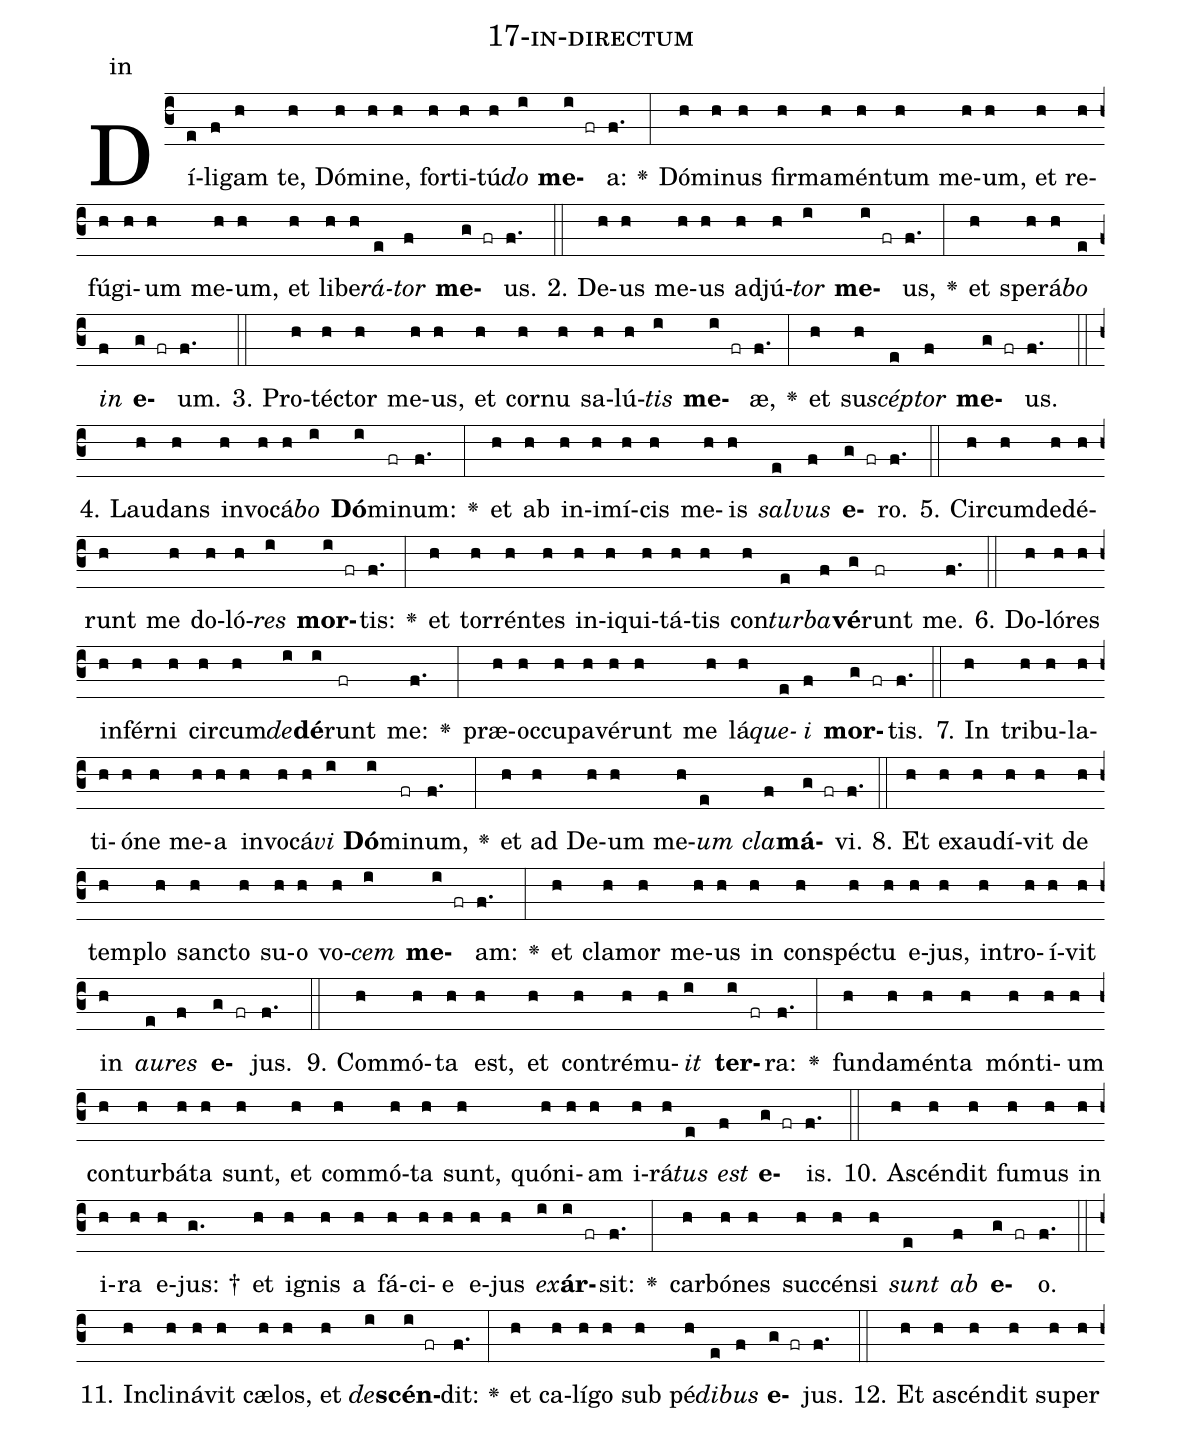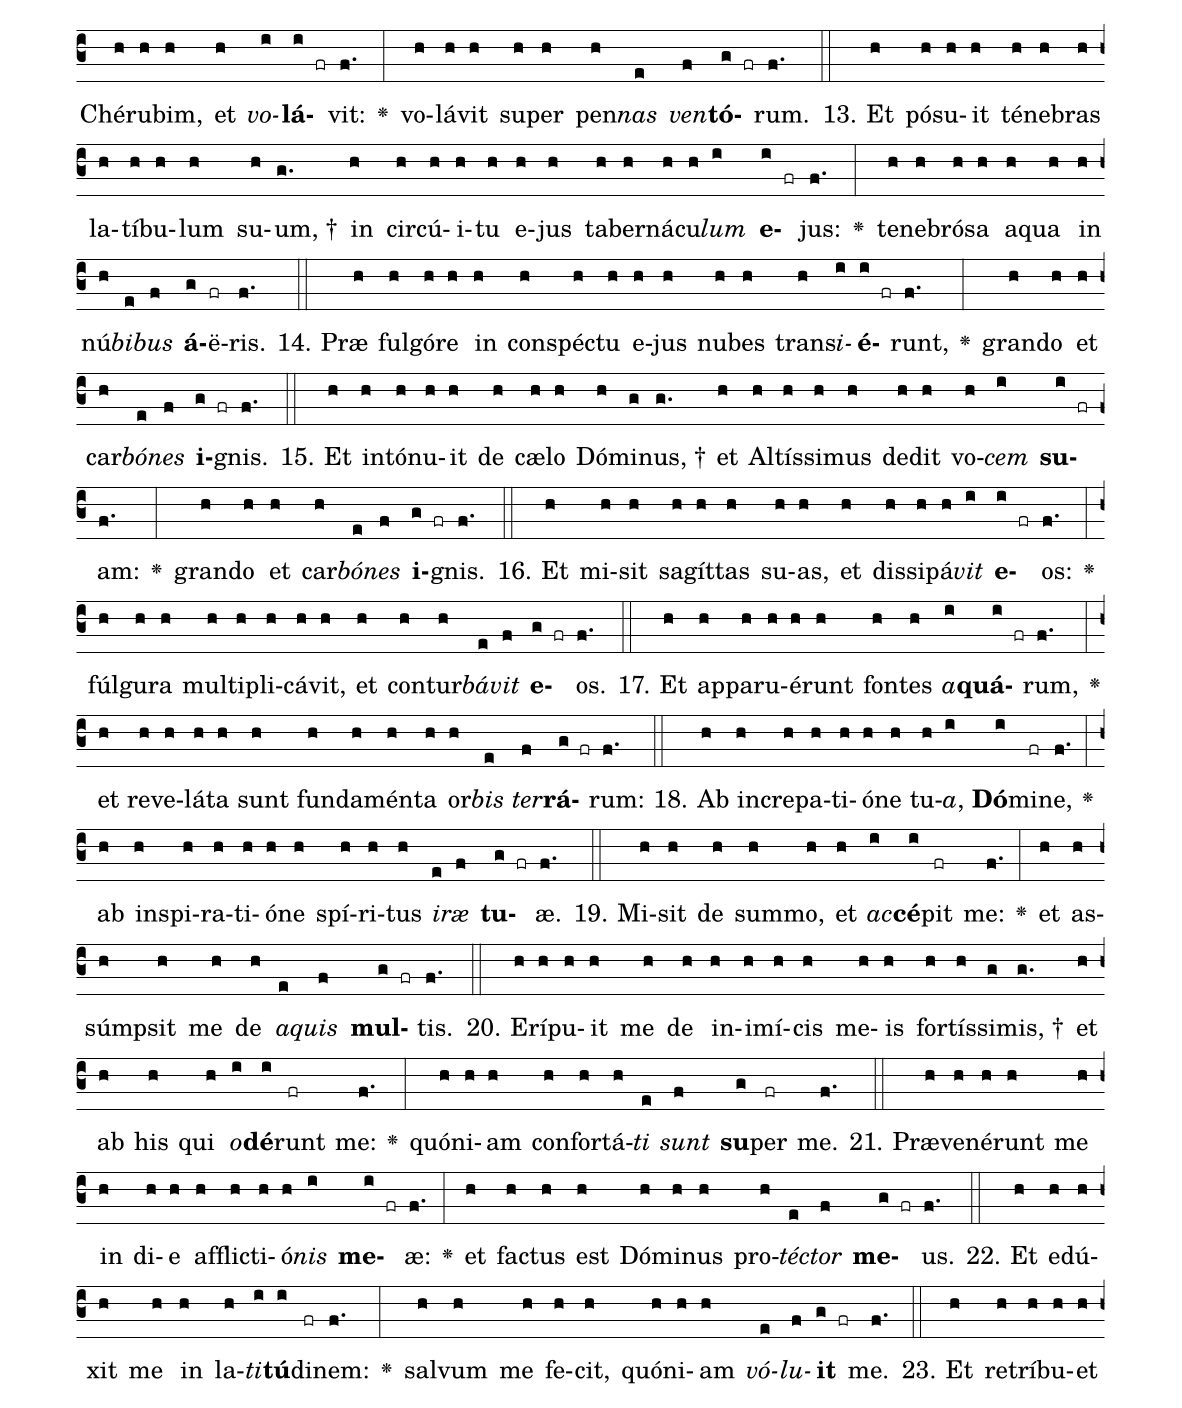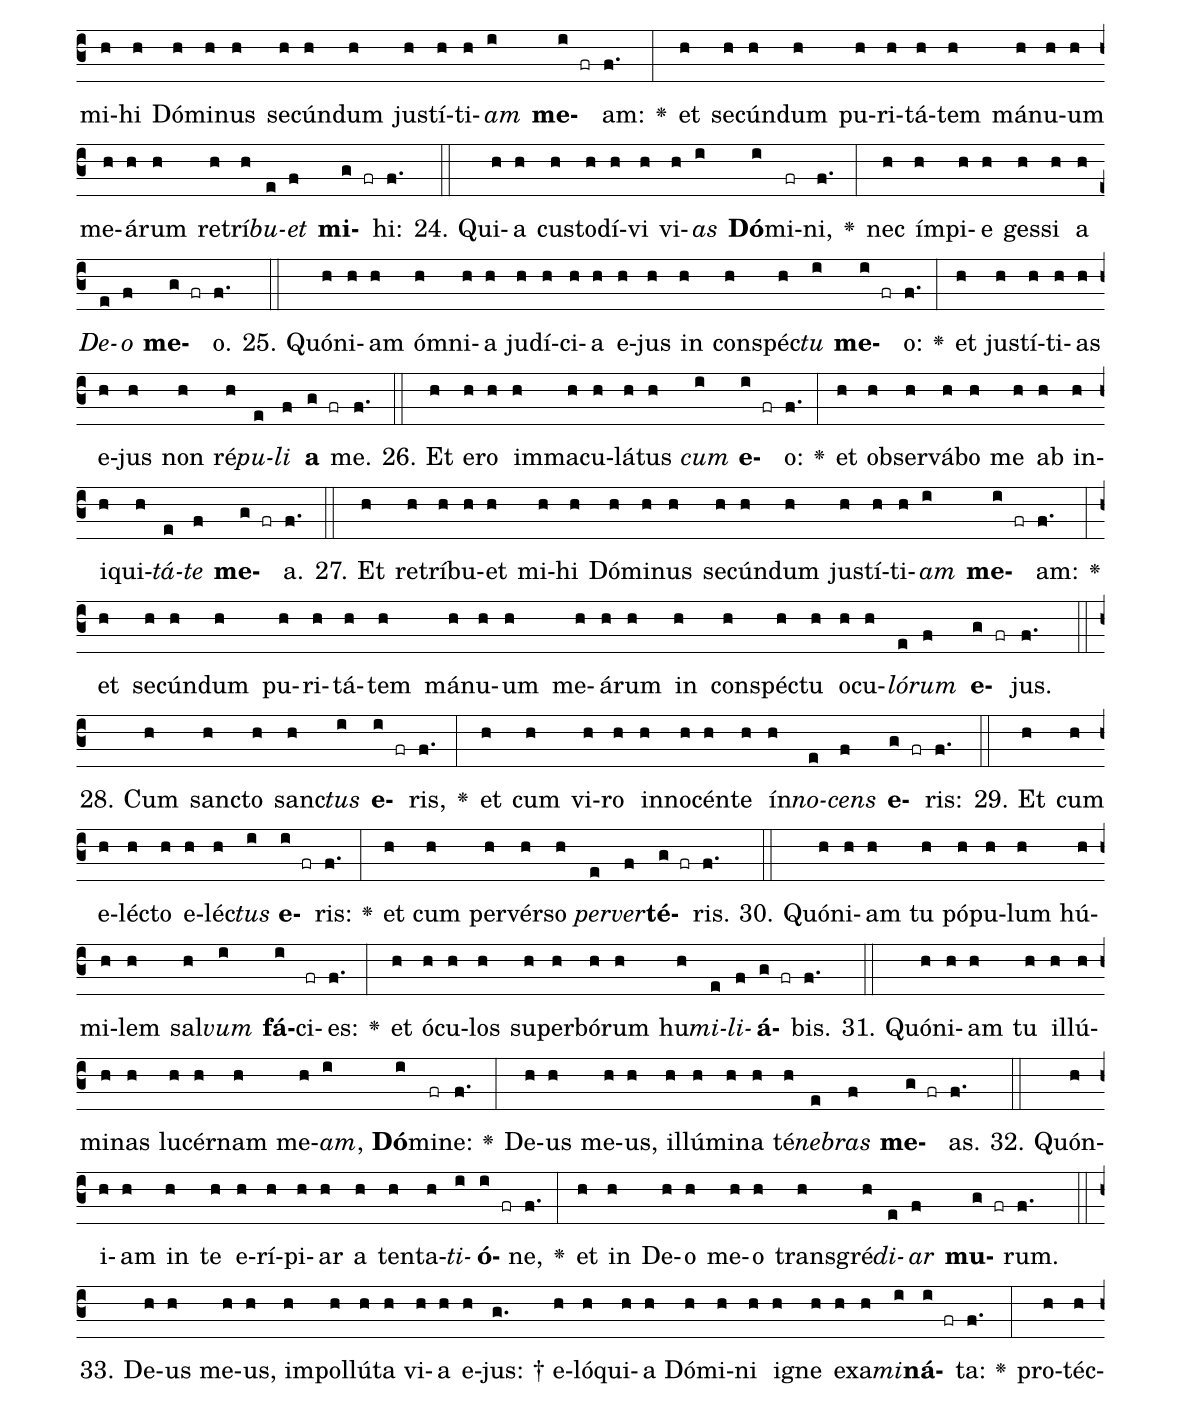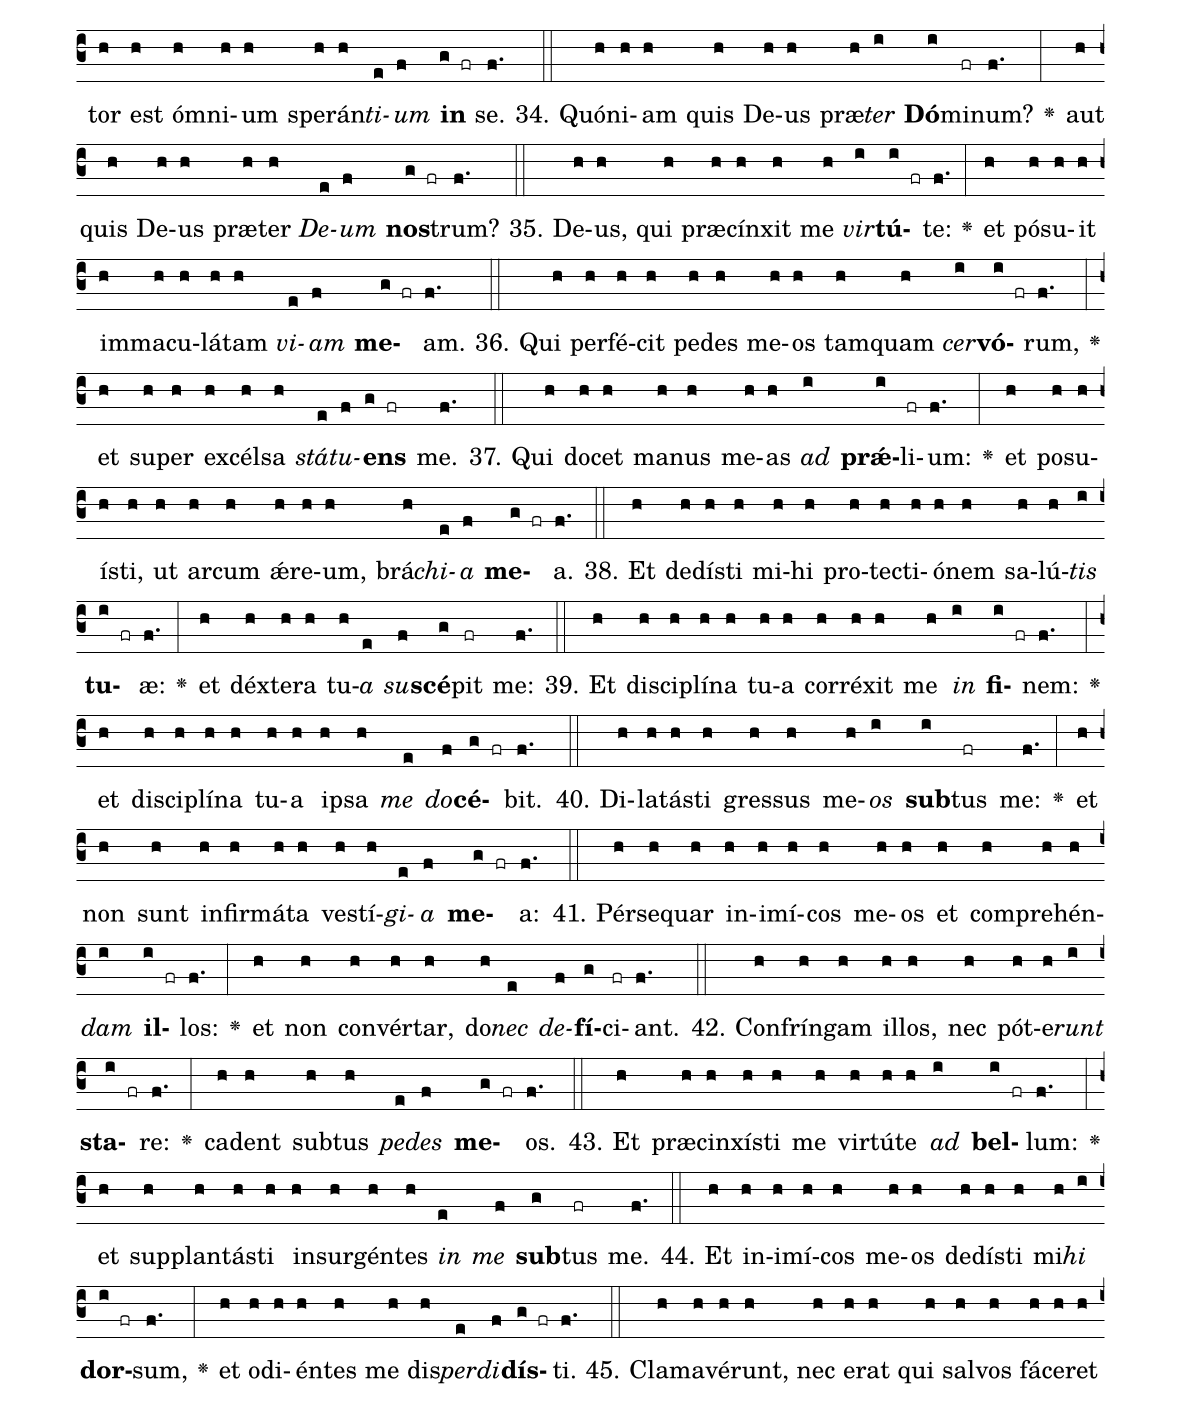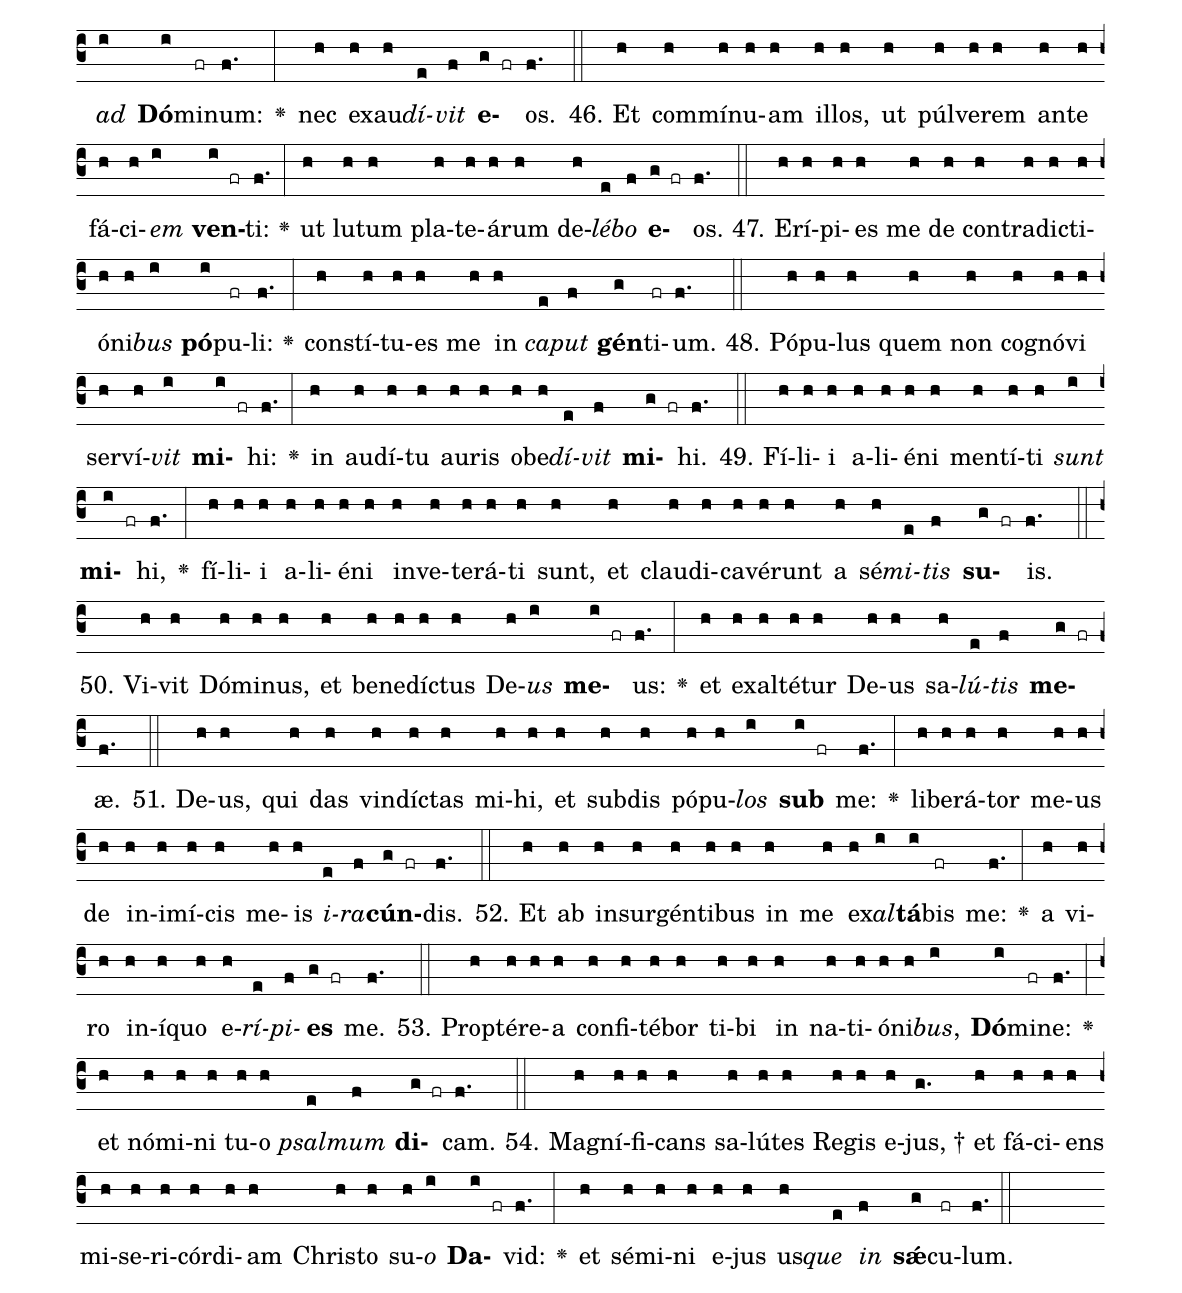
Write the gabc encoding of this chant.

name: 17-in-directum;
annotation: in;
%%
(c3)Dí(e)li(f)gam(h) te,(h) Dó(h)mi(h)ne,(h) for(h)ti(h)tú(h)<i>do</i>(i) <b>me</b>(i fr)a:(f.) <v>\greheightstar</v>(:) Dó(h)mi(h)nus(h) fir(h)ma(h)mén(h)tum(h) me(h)um,(h) et(h) re(h)fú(h)gi(h)um(h) me(h)um,(h) et(h) li(h)be(h)<i>rá</i>(e)<i>tor</i>(f) <b>me</b>(g fr)us.(f.) (::)
2. De(h)us(h) me(h)us(h) ad(h)jú(h)<i>tor</i>(i) <b>me</b>(i fr)us,(f.) <v>\greheightstar</v>(:) et(h) spe(h)rá(h)<i>bo</i>(e) <i>in</i>(f) <b>e</b>(g fr)um.(f.) (::)
3. Pro(h)téc(h)tor(h) me(h)us,(h) et(h) cor(h)nu(h) sa(h)lú(h)<i>tis</i>(i) <b>me</b>(i fr)æ,(f.) <v>\greheightstar</v>(:) et(h) su(h)<i>scép</i>(e)<i>tor</i>(f) <b>me</b>(g fr)us.(f.) (::)
4. Lau(h)dans(h) in(h)vo(h)cá(h)<i>bo</i>(i) <b>Dó</b>(i)mi(fr)num:(f.) <v>\greheightstar</v>(:) et(h) ab(h) in(h)i(h)mí(h)cis(h) me(h)is(h) <i>sal</i>(e)<i>vus</i>(f) <b>e</b>(g fr)ro.(f.) (::)
5. Cir(h)cum(h)de(h)dé(h)runt(h) me(h) do(h)ló(h)<i>res</i>(i) <b>mor</b>(i fr)tis:(f.) <v>\greheightstar</v>(:) et(h) tor(h)rén(h)tes(h) in(h)i(h)qui(h)tá(h)tis(h) con(h)<i>tur</i>(e)<i>ba</i>(f)<b>vé</b>(g)runt(fr) me.(f.) (::)
6. Do(h)ló(h)res(h) in(h)fér(h)ni(h) cir(h)cum(h)<i>de</i>(i)<b>dé</b>(i)runt(fr) me:(f.) <v>\greheightstar</v>(:) præ(h)oc(h)cu(h)pa(h)vé(h)runt(h) me(h) lá(h)<i>que</i>(e)<i>i</i>(f) <b>mor</b>(g fr)tis.(f.) (::)
7. In(h) tri(h)bu(h)la(h)ti(h)ó(h)ne(h) me(h)a(h) in(h)vo(h)cá(h)<i>vi</i>(i) <b>Dó</b>(i)mi(fr)num,(f.) <v>\greheightstar</v>(:) et(h) ad(h) De(h)um(h) me(h)<i>um</i>(e) <i>cla</i>(f)<b>má</b>(g fr)vi.(f.) (::)
8. Et(h) ex(h)au(h)dí(h)vit(h) de(h) tem(h)plo(h) sanc(h)to(h) su(h)o(h) vo(h)<i>cem</i>(i) <b>me</b>(i fr)am:(f.) <v>\greheightstar</v>(:) et(h) cla(h)mor(h) me(h)us(h) in(h) con(h)spéc(h)tu(h) e(h)jus,(h) in(h)tro(h)í(h)vit(h) in(h) <i>au</i>(e)<i>res</i>(f) <b>e</b>(g fr)jus.(f.) (::)
9. Com(h)mó(h)ta(h) est,(h) et(h) con(h)tré(h)mu(h)<i>it</i>(i) <b>ter</b>(i fr)ra:(f.) <v>\greheightstar</v>(:) fun(h)da(h)mén(h)ta(h) món(h)ti(h)um(h) con(h)tur(h)bá(h)ta(h) sunt,(h) et(h) com(h)mó(h)ta(h) sunt,(h) quón(h)i(h)am(h) i(h)rá(h)<i>tus</i>(e) <i>est</i>(f) <b>e</b>(g fr)is.(f.) (::)
10. A(h)scén(h)dit(h) fu(h)mus(h) in(h) i(h)ra(h) e(h)jus: †(g.) et(h) i(h)gnis(h) a(h) fá(h)ci(h)e(h) e(h)jus(h) <i>ex</i>(i)<b>ár</b>(i fr)sit:(f.) <v>\greheightstar</v>(:) car(h)bó(h)nes(h) suc(h)cén(h)si(h) <i>sunt</i>(e) <i>ab</i>(f) <b>e</b>(g fr)o.(f.) (::)
11. In(h)cli(h)ná(h)vit(h) cæ(h)los,(h) et(h) <i>de</i>(i)<b>scén</b>(i fr)dit:(f.) <v>\greheightstar</v>(:) et(h) ca(h)lí(h)go(h) sub(h) pé(h)<i>di</i>(e)<i>bus</i>(f) <b>e</b>(g fr)jus.(f.) (::)
12. Et(h) a(h)scén(h)dit(h) su(h)per(h) Ché(h)ru(h)bim,(h) et(h) <i>vo</i>(i)<b>lá</b>(i fr)vit:(f.) <v>\greheightstar</v>(:) vo(h)lá(h)vit(h) su(h)per(h) pen(h)<i>nas</i>(e) <i>ven</i>(f)<b>tó</b>(g fr)rum.(f.) (::)
13. Et(h) pó(h)su(h)it(h) té(h)ne(h)bras(h) la(h)tí(h)bu(h)lum(h) su(h)um, †(g.) in(h) cir(h)cú(h)i(h)tu(h) e(h)jus(h) ta(h)ber(h)ná(h)cu(h)<i>lum</i>(i) <b>e</b>(i fr)jus:(f.) <v>\greheightstar</v>(:) te(h)ne(h)bró(h)sa(h) a(h)qua(h) in(h) nú(h)<i>bi</i>(e)<i>bus</i>(f) <b>á</b>(g)ë(fr)ris.(f.) (::)
14. Præ(h) ful(h)gó(h)re(h) in(h) con(h)spéc(h)tu(h) e(h)jus(h) nu(h)bes(h) trans(h)<i>i</i>(i)<b>é</b>(i fr)runt,(f.) <v>\greheightstar</v>(:) gran(h)do(h) et(h) car(h)<i>bó</i>(e)<i>nes</i>(f) <b>i</b>(g fr)gnis.(f.) (::)
15. Et(h) in(h)tó(h)nu(h)it(h) de(h) cæ(h)lo(h) Dó(h)mi(g)nus, †(g.) et(h) Al(h)tís(h)si(h)mus(h) de(h)dit(h) vo(h)<i>cem</i>(i) <b>su</b>(i fr)am:(f.) <v>\greheightstar</v>(:) gran(h)do(h) et(h) car(h)<i>bó</i>(e)<i>nes</i>(f) <b>i</b>(g fr)gnis.(f.) (::)
16. Et(h) mi(h)sit(h) sa(h)gít(h)tas(h) su(h)as,(h) et(h) dis(h)si(h)pá(h)<i>vit</i>(i) <b>e</b>(i fr)os:(f.) <v>\greheightstar</v>(:) fúl(h)gu(h)ra(h) mul(h)ti(h)pli(h)cá(h)vit,(h) et(h) con(h)tur(h)<i>bá</i>(e)<i>vit</i>(f) <b>e</b>(g fr)os.(f.) (::)
17. Et(h) ap(h)pa(h)ru(h)é(h)runt(h) fon(h)tes(h) <i>a</i>(i)<b>quá</b>(i fr)rum,(f.) <v>\greheightstar</v>(:) et(h) re(h)ve(h)lá(h)ta(h) sunt(h) fun(h)da(h)mén(h)ta(h) or(h)<i>bis</i>(e) <i>ter</i>(f)<b>rá</b>(g fr)rum:(f.) (::)
18. Ab(h) in(h)cre(h)pa(h)ti(h)ó(h)ne(h) tu(h)<i>a</i>,(i) <b>Dó</b>(i)mi(fr)ne,(f.) <v>\greheightstar</v>(:) ab(h) in(h)spi(h)ra(h)ti(h)ó(h)ne(h) spí(h)ri(h)tus(h) <i>i</i>(e)<i>ræ</i>(f) <b>tu</b>(g fr)æ.(f.) (::)
19. Mi(h)sit(h) de(h) sum(h)mo,(h) et(h) <i>ac</i>(i)<b>cé</b>(i)pit(fr) me:(f.) <v>\greheightstar</v>(:) et(h) as(h)súmp(h)sit(h) me(h) de(h) <i>a</i>(e)<i>quis</i>(f) <b>mul</b>(g fr)tis.(f.) (::)
20. E(h)rí(h)pu(h)it(h) me(h) de(h) in(h)i(h)mí(h)cis(h) me(h)is(h) for(h)tís(h)si(g)mis, †(g.) et(h) ab(h) his(h) qui(h) <i>o</i>(i)<b>dé</b>(i)runt(fr) me:(f.) <v>\greheightstar</v>(:) quón(h)i(h)am(h) con(h)for(h)tá(h)<i>ti</i>(e) <i>sunt</i>(f) <b>su</b>(g)per(fr) me.(f.) (::)
21. Præ(h)ve(h)né(h)runt(h) me(h) in(h) di(h)e(h) af(h)flic(h)ti(h)ó(h)<i>nis</i>(i) <b>me</b>(i fr)æ:(f.) <v>\greheightstar</v>(:) et(h) fac(h)tus(h) est(h) Dó(h)mi(h)nus(h) pro(h)<i>téc</i>(e)<i>tor</i>(f) <b>me</b>(g fr)us.(f.) (::)
22. Et(h) e(h)dú(h)xit(h) me(h) in(h) la(h)<i>ti</i>(i)<b>tú</b>(i)di(fr)nem:(f.) <v>\greheightstar</v>(:) sal(h)vum(h) me(h) fe(h)cit,(h) quón(h)i(h)am(h) <i>vó</i>(e)<i>lu</i>(f)<b>it</b>(g fr) me.(f.) (::)
23. Et(h) re(h)trí(h)bu(h)et(h) mi(h)hi(h) Dó(h)mi(h)nus(h) se(h)cún(h)dum(h) jus(h)tí(h)ti(h)<i>am</i>(i) <b>me</b>(i fr)am:(f.) <v>\greheightstar</v>(:) et(h) se(h)cún(h)dum(h) pu(h)ri(h)tá(h)tem(h) má(h)nu(h)um(h) me(h)á(h)rum(h) re(h)trí(h)<i>bu</i>(e)<i>et</i>(f) <b>mi</b>(g fr)hi:(f.) (::)
24. Qui(h)a(h) cus(h)to(h)dí(h)vi(h) vi(h)<i>as</i>(i) <b>Dó</b>(i)mi(fr)ni,(f.) <v>\greheightstar</v>(:) nec(h) ím(h)pi(h)e(h) ges(h)si(h) a(h) <i>De</i>(e)<i>o</i>(f) <b>me</b>(g fr)o.(f.) (::)
25. Quón(h)i(h)am(h) óm(h)ni(h)a(h) ju(h)dí(h)ci(h)a(h) e(h)jus(h) in(h) con(h)spéc(h)<i>tu</i>(i) <b>me</b>(i fr)o:(f.) <v>\greheightstar</v>(:) et(h) jus(h)tí(h)ti(h)as(h) e(h)jus(h) non(h) ré(h)<i>pu</i>(e)<i>li</i>(f) <b>a</b>(g fr) me.(f.) (::)
26. Et(h) e(h)ro(h) im(h)ma(h)cu(h)lá(h)tus(h) <i>cum</i>(i) <b>e</b>(i fr)o:(f.) <v>\greheightstar</v>(:) et(h) ob(h)ser(h)vá(h)bo(h) me(h) ab(h) in(h)i(h)qui(h)<i>tá</i>(e)<i>te</i>(f) <b>me</b>(g fr)a.(f.) (::)
27. Et(h) re(h)trí(h)bu(h)et(h) mi(h)hi(h) Dó(h)mi(h)nus(h) se(h)cún(h)dum(h) jus(h)tí(h)ti(h)<i>am</i>(i) <b>me</b>(i fr)am:(f.) <v>\greheightstar</v>(:) et(h) se(h)cún(h)dum(h) pu(h)ri(h)tá(h)tem(h) má(h)nu(h)um(h) me(h)á(h)rum(h) in(h) con(h)spéc(h)tu(h) o(h)cu(h)<i>ló</i>(e)<i>rum</i>(f) <b>e</b>(g fr)jus.(f.) (::)
28. Cum(h) sanc(h)to(h) sanc(h)<i>tus</i>(i) <b>e</b>(i fr)ris,(f.) <v>\greheightstar</v>(:) et(h) cum(h) vi(h)ro(h) in(h)no(h)cén(h)te(h) ín(h)<i>no</i>(e)<i>cens</i>(f) <b>e</b>(g fr)ris:(f.) (::)
29. Et(h) cum(h) e(h)léc(h)to(h) e(h)léc(h)<i>tus</i>(i) <b>e</b>(i fr)ris:(f.) <v>\greheightstar</v>(:) et(h) cum(h) per(h)vér(h)so(h) <i>per</i>(e)<i>ver</i>(f)<b>té</b>(g fr)ris.(f.) (::)
30. Quón(h)i(h)am(h) tu(h) pó(h)pu(h)lum(h) hú(h)mi(h)lem(h) sal(h)<i>vum</i>(i) <b>fá</b>(i)ci(fr)es:(f.) <v>\greheightstar</v>(:) et(h) ó(h)cu(h)los(h) su(h)per(h)bó(h)rum(h) hu(h)<i>mi</i>(e)<i>li</i>(f)<b>á</b>(g fr)bis.(f.) (::)
31. Quón(h)i(h)am(h) tu(h) il(h)lú(h)mi(h)nas(h) lu(h)cér(h)nam(h) me(h)<i>am</i>,(i) <b>Dó</b>(i)mi(fr)ne:(f.) <v>\greheightstar</v>(:) De(h)us(h) me(h)us,(h) il(h)lú(h)mi(h)na(h) té(h)<i>ne</i>(e)<i>bras</i>(f) <b>me</b>(g fr)as.(f.) (::)
32. Quón(h)i(h)am(h) in(h) te(h) e(h)rí(h)pi(h)ar(h) a(h) ten(h)ta(h)<i>ti</i>(i)<b>ó</b>(i fr)ne,(f.) <v>\greheightstar</v>(:) et(h) in(h) De(h)o(h) me(h)o(h) trans(h)gré(h)<i>di</i>(e)<i>ar</i>(f) <b>mu</b>(g fr)rum.(f.) (::)
33. De(h)us(h) me(h)us,(h) im(h)pol(h)lú(h)ta(h) vi(h)a(h) e(h)jus: †(g.) e(h)ló(h)qui(h)a(h) Dó(h)mi(h)ni(h) i(h)gne(h) ex(h)a(h)<i>mi</i>(i)<b>ná</b>(i fr)ta:(f.) <v>\greheightstar</v>(:) pro(h)téc(h)tor(h) est(h) óm(h)ni(h)um(h) spe(h)rán(h)<i>ti</i>(e)<i>um</i>(f) <b>in</b>(g fr) se.(f.) (::)
34. Quón(h)i(h)am(h) quis(h) De(h)us(h) præ(h)<i>ter</i>(i) <b>Dó</b>(i)mi(fr)num?(f.) <v>\greheightstar</v>(:) aut(h) quis(h) De(h)us(h) præ(h)ter(h) <i>De</i>(e)<i>um</i>(f) <b>nos</b>(g fr)trum?(f.) (::)
35. De(h)us,(h) qui(h) præ(h)cín(h)xit(h) me(h) <i>vir</i>(i)<b>tú</b>(i fr)te:(f.) <v>\greheightstar</v>(:) et(h) pó(h)su(h)it(h) im(h)ma(h)cu(h)lá(h)tam(h) <i>vi</i>(e)<i>am</i>(f) <b>me</b>(g fr)am.(f.) (::)
36. Qui(h) per(h)fé(h)cit(h) pe(h)des(h) me(h)os(h) tam(h)quam(h) <i>cer</i>(i)<b>vó</b>(i fr)rum,(f.) <v>\greheightstar</v>(:) et(h) su(h)per(h) ex(h)cél(h)sa(h) <i>stá</i>(e)<i>tu</i>(f)<b>ens</b>(g fr) me.(f.) (::)
37. Qui(h) do(h)cet(h) ma(h)nus(h) me(h)as(h) <i>ad</i>(i) <b>prǽ</b>(i)li(fr)um:(f.) <v>\greheightstar</v>(:) et(h) po(h)su(h)ís(h)ti,(h) ut(h) ar(h)cum(h) ǽ(h)re(h)um,(h) brá(h)<i>chi</i>(e)<i>a</i>(f) <b>me</b>(g fr)a.(f.) (::)
38. Et(h) de(h)dís(h)ti(h) mi(h)hi(h) pro(h)tec(h)ti(h)ó(h)nem(h) sa(h)lú(h)<i>tis</i>(i) <b>tu</b>(i fr)æ:(f.) <v>\greheightstar</v>(:) et(h) déx(h)te(h)ra(h) tu(h)<i>a</i>(e) <i>su</i>(f)<b>scé</b>(g)pit(fr) me:(f.) (::)
39. Et(h) di(h)sci(h)plí(h)na(h) tu(h)a(h) cor(h)ré(h)xit(h) me(h) <i>in</i>(i) <b>fi</b>(i fr)nem:(f.) <v>\greheightstar</v>(:) et(h) di(h)sci(h)plí(h)na(h) tu(h)a(h) ip(h)sa(h) <i>me</i>(e) <i>do</i>(f)<b>cé</b>(g fr)bit.(f.) (::)
40. Di(h)la(h)tás(h)ti(h) gres(h)sus(h) me(h)<i>os</i>(i) <b>sub</b>(i)tus(fr) me:(f.) <v>\greheightstar</v>(:) et(h) non(h) sunt(h) in(h)fir(h)má(h)ta(h) ves(h)tí(h)<i>gi</i>(e)<i>a</i>(f) <b>me</b>(g fr)a:(f.) (::)
41. Pér(h)se(h)quar(h) in(h)i(h)mí(h)cos(h) me(h)os(h) et(h) com(h)pre(h)hén(h)<i>dam</i>(i) <b>il</b>(i fr)los:(f.) <v>\greheightstar</v>(:) et(h) non(h) con(h)vér(h)tar,(h) do(h)<i>nec</i>(e) <i>de</i>(f)<b>fí</b>(g)ci(fr)ant.(f.) (::)
42. Con(h)frín(h)gam(h) il(h)los,(h) nec(h) pót(h)e(h)<i>runt</i>(i) <b>sta</b>(i fr)re:(f.) <v>\greheightstar</v>(:) ca(h)dent(h) sub(h)tus(h) <i>pe</i>(e)<i>des</i>(f) <b>me</b>(g fr)os.(f.) (::)
43. Et(h) præ(h)cin(h)xís(h)ti(h) me(h) vir(h)tú(h)te(h) <i>ad</i>(i) <b>bel</b>(i fr)lum:(f.) <v>\greheightstar</v>(:) et(h) sup(h)plan(h)tás(h)ti(h) in(h)sur(h)gén(h)tes(h) <i>in</i>(e) <i>me</i>(f) <b>sub</b>(g)tus(fr) me.(f.) (::)
44. Et(h) in(h)i(h)mí(h)cos(h) me(h)os(h) de(h)dís(h)ti(h) mi(h)<i>hi</i>(i) <b>dor</b>(i fr)sum,(f.) <v>\greheightstar</v>(:) et(h) o(h)di(h)én(h)tes(h) me(h) dis(h)<i>per</i>(e)<i>di</i>(f)<b>dís</b>(g fr)ti.(f.) (::)
45. Cla(h)ma(h)vé(h)runt,(h) nec(h) e(h)rat(h) qui(h) sal(h)vos(h) fá(h)ce(h)ret(h) <i>ad</i>(i) <b>Dó</b>(i)mi(fr)num:(f.) <v>\greheightstar</v>(:) nec(h) ex(h)au(h)<i>dí</i>(e)<i>vit</i>(f) <b>e</b>(g fr)os.(f.) (::)
46. Et(h) com(h)mí(h)nu(h)am(h) il(h)los,(h) ut(h) púl(h)ve(h)rem(h) an(h)te(h) fá(h)ci(h)<i>em</i>(i) <b>ven</b>(i fr)ti:(f.) <v>\greheightstar</v>(:) ut(h) lu(h)tum(h) pla(h)te(h)á(h)rum(h) de(h)<i>lé</i>(e)<i>bo</i>(f) <b>e</b>(g fr)os.(f.) (::)
47. E(h)rí(h)pi(h)es(h) me(h) de(h) con(h)tra(h)dic(h)ti(h)ó(h)ni(h)<i>bus</i>(i) <b>pó</b>(i)pu(fr)li:(f.) <v>\greheightstar</v>(:) con(h)stí(h)tu(h)es(h) me(h) in(h) <i>ca</i>(e)<i>put</i>(f) <b>gén</b>(g)ti(fr)um.(f.) (::)
48. Pó(h)pu(h)lus(h) quem(h) non(h) co(h)gnó(h)vi(h) ser(h)ví(h)<i>vit</i>(i) <b>mi</b>(i fr)hi:(f.) <v>\greheightstar</v>(:) in(h) au(h)dí(h)tu(h) au(h)ris(h) ob(h)e(h)<i>dí</i>(e)<i>vit</i>(f) <b>mi</b>(g fr)hi.(f.) (::)
49. Fí(h)li(h)i(h) a(h)li(h)é(h)ni(h) men(h)tí(h)ti(h) <i>sunt</i>(i) <b>mi</b>(i fr)hi,(f.) <v>\greheightstar</v>(:) fí(h)li(h)i(h) a(h)li(h)é(h)ni(h) in(h)ve(h)te(h)rá(h)ti(h) sunt,(h) et(h) clau(h)di(h)ca(h)vé(h)runt(h) a(h) sé(h)<i>mi</i>(e)<i>tis</i>(f) <b>su</b>(g fr)is.(f.) (::)
50. Vi(h)vit(h) Dó(h)mi(h)nus,(h) et(h) be(h)ne(h)díc(h)tus(h) De(h)<i>us</i>(i) <b>me</b>(i fr)us:(f.) <v>\greheightstar</v>(:) et(h) ex(h)al(h)té(h)tur(h) De(h)us(h) sa(h)<i>lú</i>(e)<i>tis</i>(f) <b>me</b>(g fr)æ.(f.) (::)
51. De(h)us,(h) qui(h) das(h) vin(h)díc(h)tas(h) mi(h)hi,(h) et(h) sub(h)dis(h) pó(h)pu(h)<i>los</i>(i) <b>sub</b>(i fr) me:(f.) <v>\greheightstar</v>(:) li(h)be(h)rá(h)tor(h) me(h)us(h) de(h) in(h)i(h)mí(h)cis(h) me(h)is(h) <i>i</i>(e)<i>ra</i>(f)<b>cún</b>(g fr)dis.(f.) (::)
52. Et(h) ab(h) in(h)sur(h)gén(h)ti(h)bus(h) in(h) me(h) ex(h)<i>al</i>(i)<b>tá</b>(i)bis(fr) me:(f.) <v>\greheightstar</v>(:) a(h) vi(h)ro(h) in(h)í(h)quo(h) e(h)<i>rí</i>(e)<i>pi</i>(f)<b>es</b>(g fr) me.(f.) (::)
53. Prop(h)tér(h)e(h)a(h) con(h)fi(h)té(h)bor(h) ti(h)bi(h) in(h) na(h)ti(h)ó(h)ni(h)<i>bus</i>,(i) <b>Dó</b>(i)mi(fr)ne:(f.) <v>\greheightstar</v>(:) et(h) nó(h)mi(h)ni(h) tu(h)o(h) <i>psal</i>(e)<i>mum</i>(f) <b>di</b>(g fr)cam.(f.) (::)
54. Ma(h)gní(h)fi(h)cans(h) sa(h)lú(h)tes(h) Re(h)gis(h) e(h)jus, †(g.) et(h) fá(h)ci(h)ens(h) mi(h)se(h)ri(h)cór(h)di(h)am(h) Chris(h)to(h) su(h)<i>o</i>(i) <b>Da</b>(i fr)vid:(f.) <v>\greheightstar</v>(:) et(h) sé(h)mi(h)ni(h) e(h)jus(h) us(h)<i>que</i>(e) <i>in</i>(f) <b>sǽ</b>(g)cu(fr)lum.(f.) (::)
